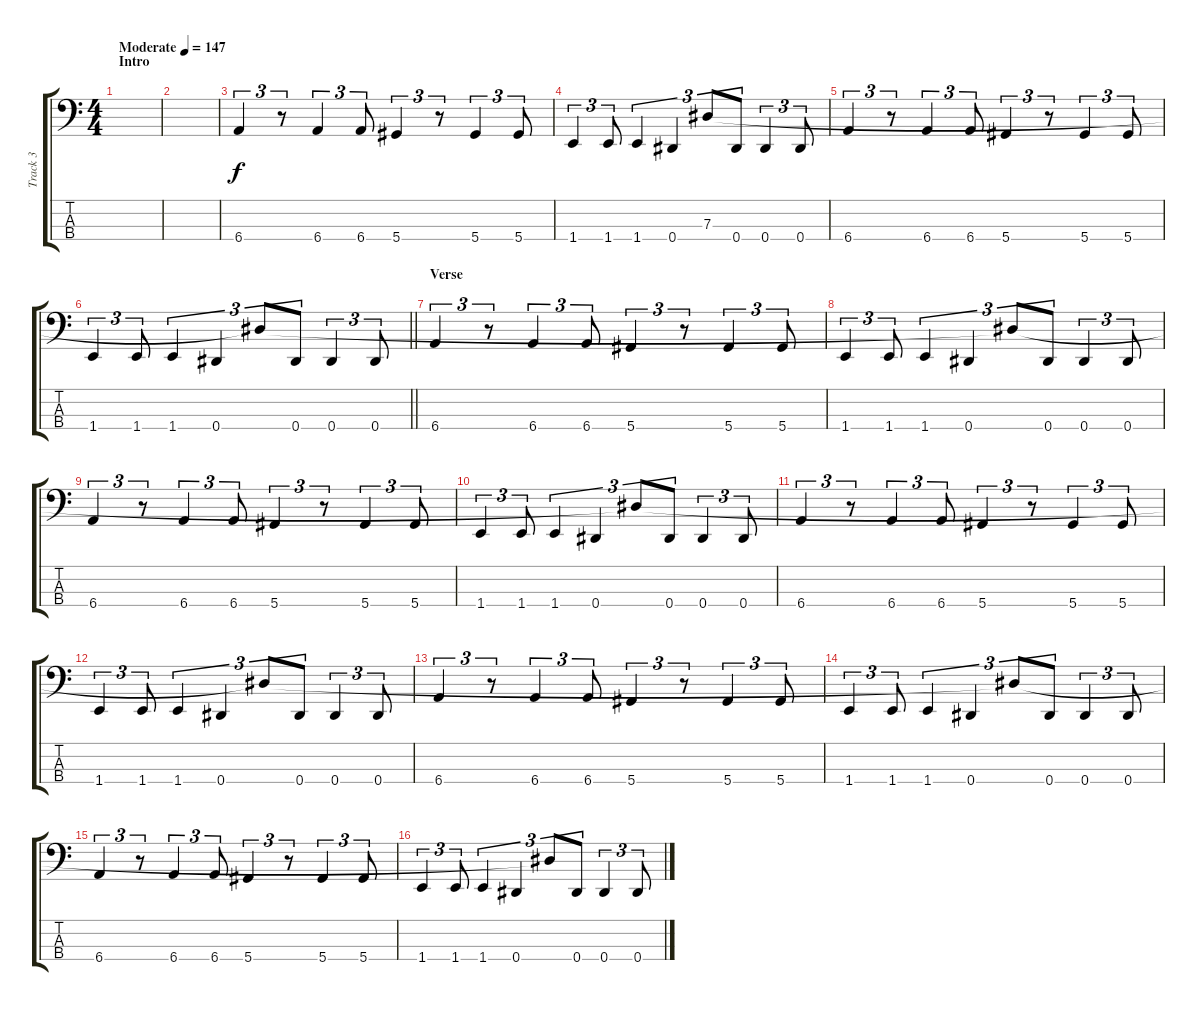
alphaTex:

\track ("Track 3" "Track 3") {instrument electricbasspick}
\staff {score tabs}
\tuning (Gb2 Db2 Ab1 Eb1) {hide}
\ts (4 4)
\section ("" "Intro")
\tempo (147 "Moderate")
\clef f4
\ks c
|
|
6.4.4{tu (3 2)} r.8{tu (3 2)} 6.4.4{tu (3 2)} 6.4.8{tu (3 2)} 5.4.4{tu (3 2)} r.8{tu (3 2)} 5.4.4{tu (3 2)} 5.4.8{tu (3 2)} |
1.4.4{tu (3 2)} 1.4.8{tu (3 2)} 1.4.4{tu (3 2)} 0.4.4{tu (3 2)} 7.3.8{tu (3 2)} 0.4.8{tu (3 2)} 0.4.4{tu (3 2)} 0.4.8{tu (3 2)} |
6.4.4{tu (3 2)} r.8{tu (3 2)} 6.4.4{tu (3 2)} 6.4.8{tu (3 2)} 5.4.4{tu (3 2)} r.8{tu (3 2)} 5.4.4{tu (3 2)} 5.4.8{tu (3 2)} |
\barLineRight lightlight
1.4.4{tu (3 2)} 1.4.8{tu (3 2)} 1.4.4{tu (3 2)} 0.4.4{tu (3 2)} 7.3{t}.8{tu (3 2)} 0.4.8{tu (3 2)} 0.4.4{tu (3 2)} 0.4.8{tu (3 2)} |
\section ("" "Verse")
6.4.4{tu (3 2)} r.8{tu (3 2)} 6.4.4{tu (3 2)} 6.4.8{tu (3 2)} 5.4.4{tu (3 2)} r.8{tu (3 2)} 5.4.4{tu (3 2)} 5.4.8{tu (3 2)} |
1.4.4{tu (3 2)} 1.4.8{tu (3 2)} 1.4.4{tu (3 2)} 0.4.4{tu (3 2)} 7.3{t}.8{tu (3 2)} 0.4.8{tu (3 2)} 0.4.4{tu (3 2)} 0.4.8{tu (3 2)} |
6.4.4{tu (3 2)} r.8{tu (3 2)} 6.4.4{tu (3 2)} 6.4.8{tu (3 2)} 5.4.4{tu (3 2)} r.8{tu (3 2)} 5.4.4{tu (3 2)} 5.4.8{tu (3 2)} |
1.4.4{tu (3 2)} 1.4.8{tu (3 2)} 1.4.4{tu (3 2)} 0.4.4{tu (3 2)} 7.3{t}.8{tu (3 2)} 0.4.8{tu (3 2)} 0.4.4{tu (3 2)} 0.4.8{tu (3 2)} |
6.4.4{tu (3 2)} r.8{tu (3 2)} 6.4.4{tu (3 2)} 6.4.8{tu (3 2)} 5.4.4{tu (3 2)} r.8{tu (3 2)} 5.4.4{tu (3 2)} 5.4.8{tu (3 2)} |
1.4.4{tu (3 2)} 1.4.8{tu (3 2)} 1.4.4{tu (3 2)} 0.4.4{tu (3 2)} 7.3{t}.8{tu (3 2)} 0.4.8{tu (3 2)} 0.4.4{tu (3 2)} 0.4.8{tu (3 2)} |
6.4.4{tu (3 2)} r.8{tu (3 2)} 6.4.4{tu (3 2)} 6.4.8{tu (3 2)} 5.4.4{tu (3 2)} r.8{tu (3 2)} 5.4.4{tu (3 2)} 5.4.8{tu (3 2)} |
1.4.4{tu (3 2)} 1.4.8{tu (3 2)} 1.4.4{tu (3 2)} 0.4.4{tu (3 2)} 7.3{t}.8{tu (3 2)} 0.4.8{tu (3 2)} 0.4.4{tu (3 2)} 0.4.8{tu (3 2)} |
6.4.4{tu (3 2)} r.8{tu (3 2)} 6.4.4{tu (3 2)} 6.4.8{tu (3 2)} 5.4.4{tu (3 2)} r.8{tu (3 2)} 5.4.4{tu (3 2)} 5.4.8{tu (3 2)} |
1.4.4{tu (3 2)} 1.4.8{tu (3 2)} 1.4.4{tu (3 2)} 0.4.4{tu (3 2)} 7.3{t}.8{tu (3 2)} 0.4.8{tu (3 2)} 0.4.4{tu (3 2)} 0.4.8{tu (3 2)}
